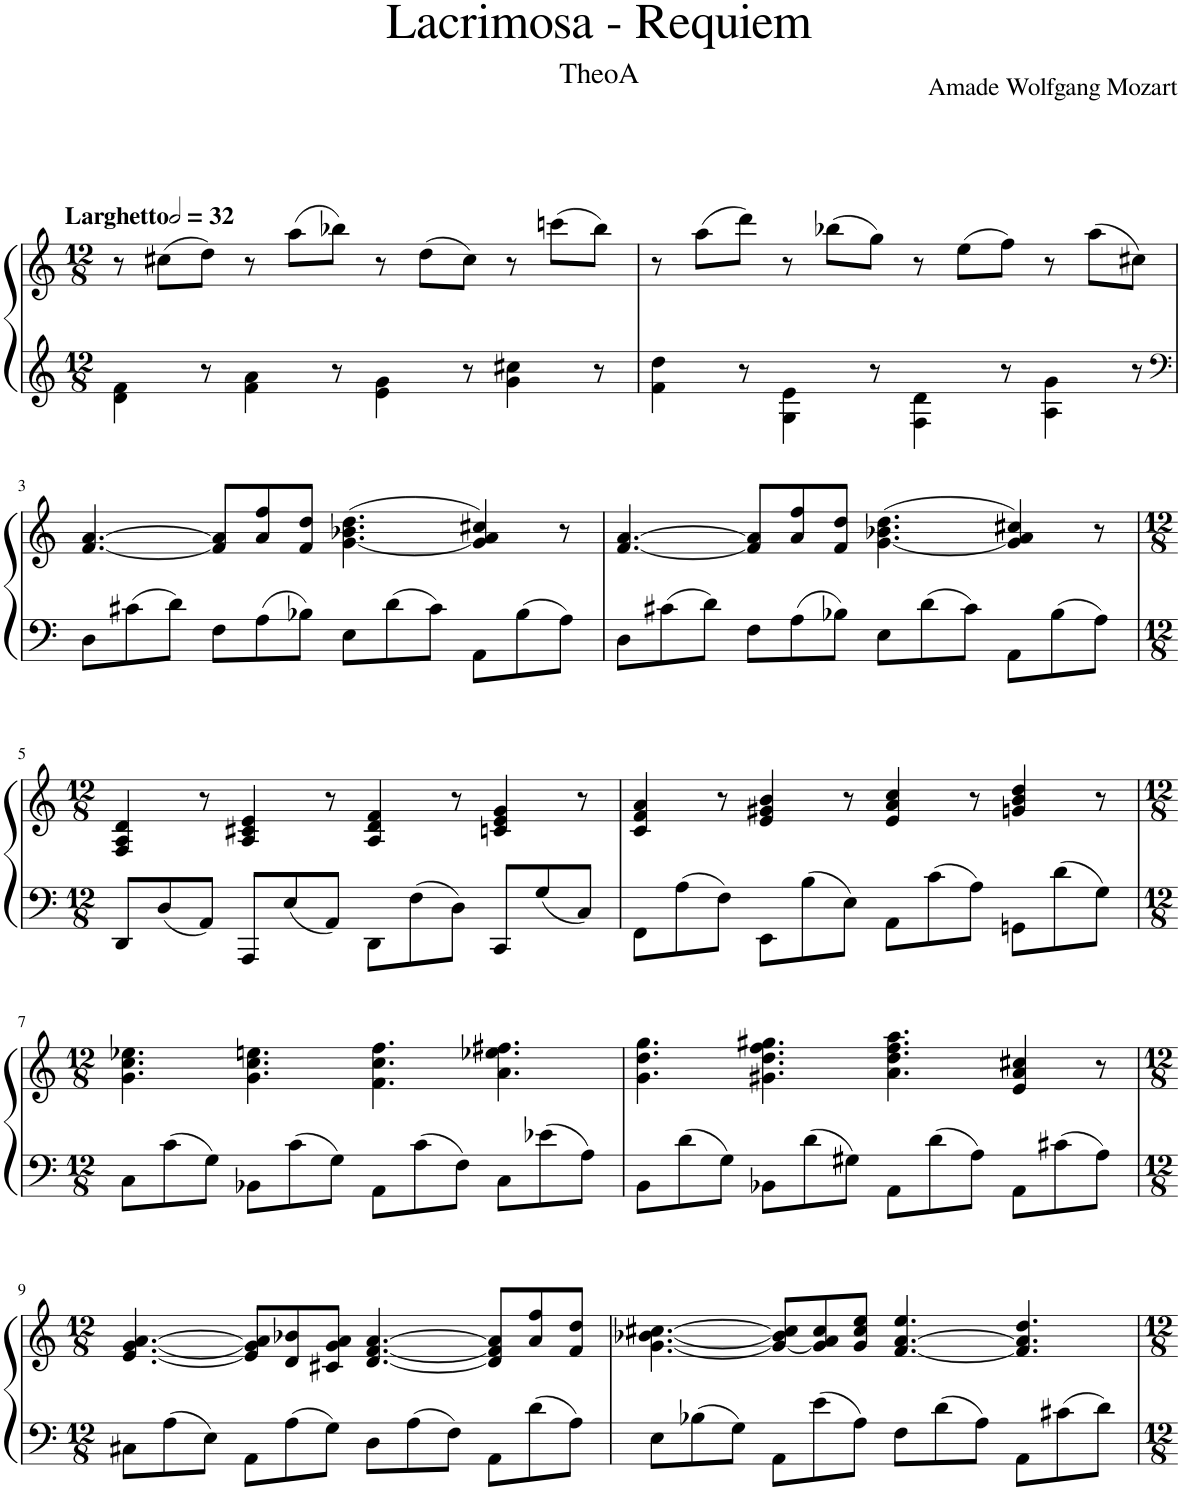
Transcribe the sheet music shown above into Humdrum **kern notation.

**kern	**kern
*part1	*part1
*staff2	*staff1
*I"Piano	*
*I'Pno.	*
*clefG2	*clefG2
*k[]	*k[]
*M12/8	*M12/8
*MM64	*MM64
=1	=1
!	!LO:TX:a:B:t=Larghetto
4d\ 4f\	8r
.	(8cc#X\L
8r	8dd\J)
4f\ 4a\	8r
.	(8aa\L
8r	8bb-X\J)
4e\ 4g\	8r
.	(8dd\L
8r	8cc#\J)
4g\ 4cc#X\	8r
.	(8cccn\L
8r	8bb-\J)
=2	=2
4f\ 4dd\	8r
.	(8aa\L
8r	8ddd\J)
4G\ 4e\	8r
.	(8bb-X\L
8r	8gg\J)
4F\ 4d\	8r
.	(8ee\L
8r	8ff\J)
4A\ 4g\	8r
.	(8aa\L
8r	8cc#X\J)
!!LO:LB:g=z
=3	=3
*clefF4	*
8D\L	[4.f/ [4.a/
8c#X\	.
8d\J	.
8F\L	8f/] 8a/]L
8A\	8a/ 8ff/
8B-X\J	8f/ 8dd/J
8E\L	([4.g\ 4.b-X\ 4.dd\
8d\	.
8c#\J	.
8AA\L	4g/] 4a/ 4cc#X/)
8B-\	.
8A\J	8r
=4	=4
8D\L	[4.f/ [4.a/
8c#X\	.
8d\J	.
8F\L	8f/] 8a/]L
8A\	8a/ 8ff/
8B-X\J	8f/ 8dd/J
8E\L	([4.g\ 4.b-X\ 4.dd\
8d\	.
8c#\J	.
8AA\L	4g/] 4a/ 4cc#X/)
8B-\	.
8A\J	8r
!!LO:LB:g=z
=5	=5
*M12/8	*M12/8
8DD/L	4F/ 4A/ 4d/
8D/	.
8AA/J	8r
8AAA/L	4A/ 4c#X/ 4e/
8E/	.
8AA/J	8r
8DD\L	4A/ 4d/ 4f/
8F\	.
8D\J	8r
8CC/L	4cn/ 4e/ 4g/
8G/	.
8C/J	8r
=6	=6
8FF\L	4c/ 4f/ 4a/
8A\	.
8F\J	8r
8EE\L	4e/ 4g#X/ 4b/
8B\	.
8E\J	8r
8AA\L	4e/ 4a/ 4cc/
8c\	.
8A\J	8r
8GGn\L	4gn/ 4b/ 4dd/
8d\	.
8G\J	8r
!!LO:LB:g=z
=7	=7
*M12/8	*M12/8
8C\L	4.g\ 4.cc\ 4.ee-X\
8c\	.
8G\J	.
8BB-X\L	4.g\ 4.cc\ 4.een\
8c\	.
8G\J	.
8AA\L	4.f\ 4.cc\ 4.ff\
8c\	.
8F\J	.
8C\L	4.a\ 4.ee-X\ 4.ff#X\
8e-X\	.
8A\J	.
=8	=8
8BB\L	4.g\ 4.dd\ 4.gg\
8d\	.
8G\J	.
8BB-X\L	4.g#X\ 4.dd\ 4.ff\ 4.gg#X\
8d\	.
8G#X\J	.
8AA\L	4.a\ 4.dd\ 4.ff\ 4.aa\
8d\	.
8A\J	.
8AA\L	4e/ 4a/ 4cc#X/
8c#X\	.
8A\J	8r
!!LO:LB:g=z
=9	=9
*M12/8	*M12/8
8C#X\L	[4.e/ [4.g/ [4.a/
8A\	.
8E\J	.
8AA\L	8e/] 8g/] 8a/]L
8A\	8d/ 8b-X/
8G\J	8c#X/ 8g/ 8a/J
8D\L	[4.d/ [4.f/ [4.a/
8A\	.
8F\J	.
8AA\L	8d/] 8f/] 8a/]L
8d\	8a/ 8ff/
8A\J	8f/ 8dd/J
=10	=10
8E\L	[4.g\ [4.b-X\ [4.cc#X\
8B-X\	.
8G\J	.
8AA\L	8g/_ 8b-/] 8cc#/]L
8e\	8g/] 8a/ 8cc#/
8A\J	8g/ 8cc#/ 8ee/J
8F\L	[4.f/ [4.a/ 4.ee/
8d\	.
8A\J	.
8AA\L	4.f/] 4.a/] 4.dd/
8c#X\	.
8d\J	.
=	=
*-	*-
